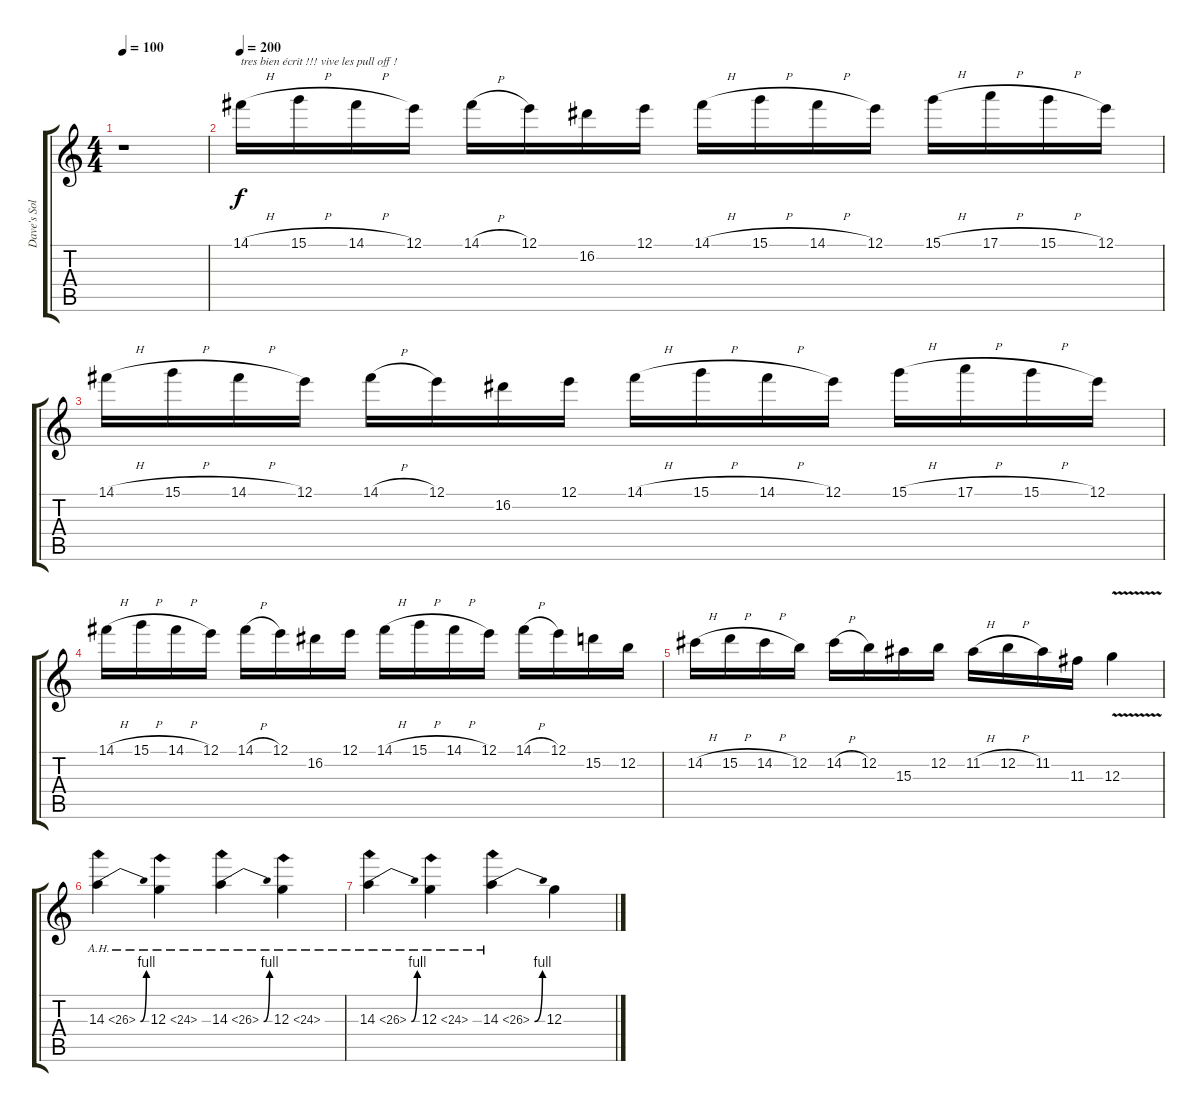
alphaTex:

\track ("Dave's Solo" "Dave's Sol") {instrument distortionguitar}
\staff {score tabs}
\tuning (E4 B3 G3 D3 A2 E2) {hide}
\ts (4 4)
\tempo 100
\clef g2
\ks c
r.1{dy f} |
\tempo 200
14.1{h}.16{txt "tres bien écrit !!! vive les pull off !"} 15.1{h}.16 14.1{h}.16 12.1.16 14.1{h}.16 12.1.16 16.2.16 12.1.16 14.1{h}.16 15.1{h}.16 14.1{h}.16 12.1.16 15.1{h}.16 17.1{h}.16 15.1{h}.16 12.1.16 |
14.1{h}.16 15.1{h}.16 14.1{h}.16 12.1.16 14.1{h}.16 12.1.16 16.2.16 12.1.16 14.1{h}.16 15.1{h}.16 14.1{h}.16 12.1.16 15.1{h}.16 17.1{h}.16 15.1{h}.16 12.1.16 |
14.1{h}.16 15.1{h}.16 14.1{h}.16 12.1.16 14.1{h}.16 12.1.16 16.2.16 12.1.16 14.1{h}.16 15.1{h}.16 14.1{h}.16 12.1.16 14.1{h}.16 12.1.16 15.2.16 12.2.16 |
14.2{h}.16 15.2{h}.16 14.2{h}.16 12.2.16 14.2{h}.16 12.2.16 15.3.16 12.2.16 11.2{h}.16 12.2{h}.16 11.2.16 11.3.16 12.3{v}.4 |
14.3{be (bend 0 0 60 4) ah 12}.4 12.3{ah 12}.4 14.3{be (bend 0 0 60 4) ah 12}.4 12.3{ah 12}.4 |
14.3{be (bend 0 0 60 4) ah 12}.4 12.3{ah 12}.4 14.3{be (bend 0 0 60 4) ah 12}.4 12.3.4
